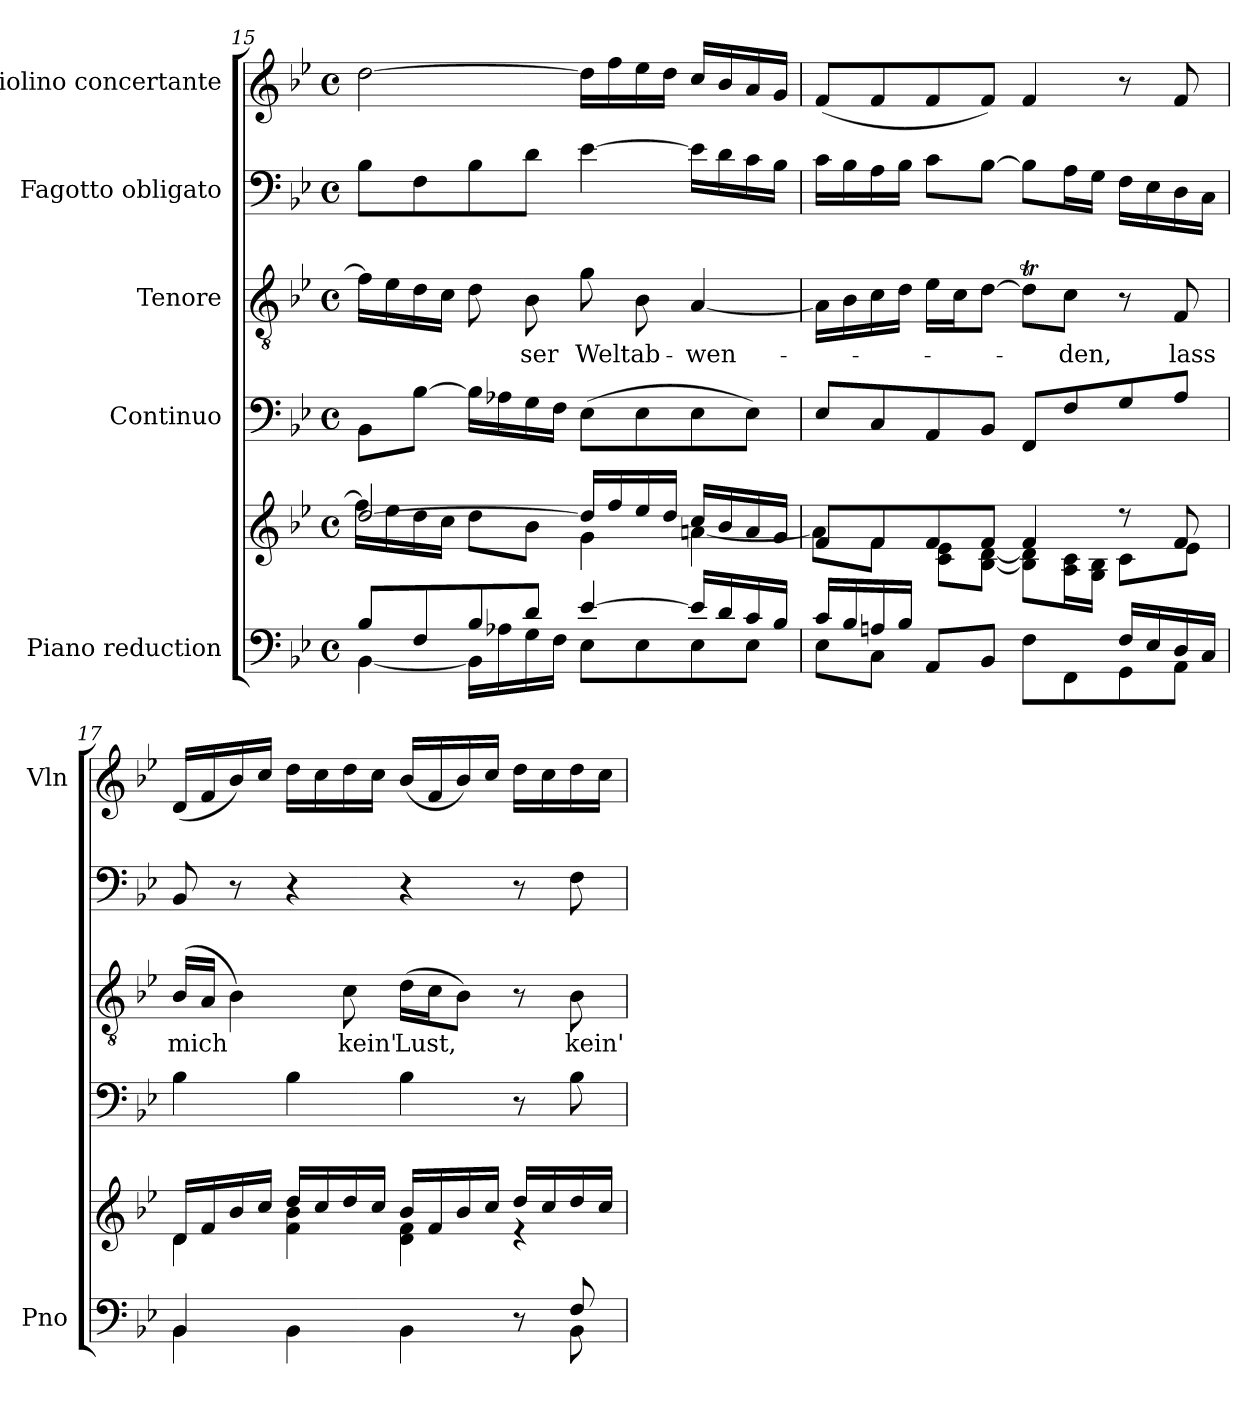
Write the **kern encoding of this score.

**kern	**kern	**kern	**kern	**text	**kern	**kern
*part5	*part5	*part4	*part3	*part3	*part2	*part1
*staff6	*staff5	*staff4	*staff3	*staff3	*staff2	*staff1
*I"Piano reduction	*	*I"Continuo	*I"Tenore	*	*I"Fagotto obligato	*I"Violino concertante
*I'Pno	*	*	*	*	*	*I'Vln
!!LO:PB:g=z
*clefF4	*clefG2	*clefF4	*clefGv2	*	*clefF4	*clefG2
*k[b-e-]	*k[b-e-]	*k[b-e-]	*k[b-e-]	*	*k[b-e-]	*k[b-e-]
*M4/4	*M4/4	*M4/4	*M4/4	*	*M4/4	*M4/4
*met(c)	*met(c)	*met(c)	*met(c)	*	*met(c)	*met(c)
=15	=15	=15	=15	=15	=15	=15
*^	*^	*	*	*	*	*
8B-/L	[4BB-\	[2dd/	16ff\LL]	8BB-\L	16f\LL]	.	8B-\L	[2dd\
.	.	.	16ee-\	.	16e-\	.	.	.
8F/	.	.	16dd\	[8B-\J	16d\	.	8F\	.
.	.	.	16cc\JJ	.	16c\JJ	.	.	.
8B-/	16BB-\LL]	.	8dd\L	16B-\LL]	8d\	.	8B-\	.
.	16A-X\	.	.	16A-X\	.	.	.	.
!	!	!	!	!	!	!LO:LY:b	!	!
8d/J	16G\	.	8b-\J	16G\	8B-\	-ser	8d\J	.
.	16F\JJ	.	.	16F\JJ	.	.	.	.
!	!	!	!	!	!	!LO:LY:b	!	!
[4e-/	8E-\L	16dd/LL]	4g\	(8E-\L	8g\	Welt	[4e-\	16dd\LL]
.	.	16ff/	.	.	.	.	.	16ff\
!	!	!	!	!	!	!LO:LY:b	!	!
.	8E-\	16ee-/	.	8E-\	8B-\	ab-	.	16ee-\
.	.	16dd/JJ	.	.	.	.	.	16dd\JJ
!	!	!	!	!	!	!LO:LY:b	!	!
16e-/LL]	8E-\	16cc/LL	[4an\	8E-\	[4A/	-wen-	16e-\LL]	16cc/LL
16d/	.	16b-/	.	.	.	.	16d\	16b-/
16c/	8E-\J	16a/	.	8E-\J)	.	.	16c\	16a/
16B-/JJ	.	16g/JJ	.	.	.	.	16B-\JJ	16g/JJ
=16	=16	=16	=16	=16	=16	=16	=16	=16
16c/LL	8E-\L	8f/L	8a\L]	8E-/L	16A\LL]	.	16c\LL	(8f/L
16B-/	.	.	.	.	16B-\	.	16B-\	.
16An/	8C\J	8f/	8f\J	8C/	16c\	.	16A\	8f/
16B-/JJ	.	.	.	.	16d\JJ	.	16B-\JJ	.
8AA/L	4ryy	8f/	8c\ 8e-\L	8AA/	16e-\LL	.	8c\L	8f/
.	.	.	.	.	16c\J	.	.	.
8BB-/J	.	8f/J	[8B-\ [8d\J	8BB-/J	[8d\J	.	[8B-\J	8f/J)
4ryy	8F\L	4f/	8B-\] 8d\]L	8FF/L	8dt\L]	.	8B-\L]	4f/
!	!	!	!	!	!	!LO:LY:b	!	!
.	8FF\	.	16A\ 16c\L	8F/	8c\J	-den,	16A\L	.
.	.	.	16G\ 16B-\JJ	.	.	.	16G\JJ	.
16F/LL	8GG\	8r	8c\L	8G/	8r	.	16F\LL	8r
16E-/	.	.	.	.	.	.	16E-\	.
!	!	!	!	!	!	!LO:LY:b	!	!
16D/	8AA\J	8f/	8e-\J	8A/J	8F/	lass	16D\	8f/
16C/JJ	.	.	.	.	.	.	16C\JJ	.
=17	=17	=17	=17	=17	=17	=17	=17	=17
!	!	!	!	!	!	!LO:LY:b	!	!
4BB-/	4BB-\	16d/LL	4d\	4B-\	(16B-/LL	mich	8BB-/	(16d/LL
.	.	16f/	.	.	16A/JJ	.	.	16f/
.	.	16b-/	.	.	4B-\)	.	8r	16b-/)
.	.	16cc/JJ	.	.	.	.	.	16cc/JJ
4ryy	4BB-\	16dd/LL	4f\ 4b-\	4B-\	.	.	4r	16dd\LL
.	.	16cc/	.	.	.	.	.	16cc\
!	!	!	!	!	!	!LO:LY:b	!	!
.	.	16dd/	.	.	8c\	kein'	.	16dd\
.	.	16cc/JJ	.	.	.	.	.	16cc\JJ
!	!	!	!	!	!	!LO:LY:b	!	!
4ryy	4BB-\	16b-/LL	4d\ 4f\	4B-\	(16d\LL	Lust,	4r	(16b-/LL
.	.	16f/	.	.	16c\J	.	.	16f/
.	.	16b-/	.	.	8B-\J)	.	.	16b-/)
.	.	16cc/JJ	.	.	.	.	.	16cc/JJ
8r	8ryy	16dd/LL	4r	8r	8r	.	8r	16dd\LL
.	.	16cc/	.	.	.	.	.	16cc\
!	!	!	!	!	!	!LO:LY:b	!	!
8F/	8BB-\	16dd/	.	8B-\	8B-\	kein'	8F\	16dd\
.	.	16cc/JJ	.	.	.	.	.	16cc\JJ
*v	*v	*	*	*	*	*	*	*
*	*v	*v	*	*	*	*	*
=	=	=	=	=	=	=
*-	*-	*-	*-	*-	*-	*-
